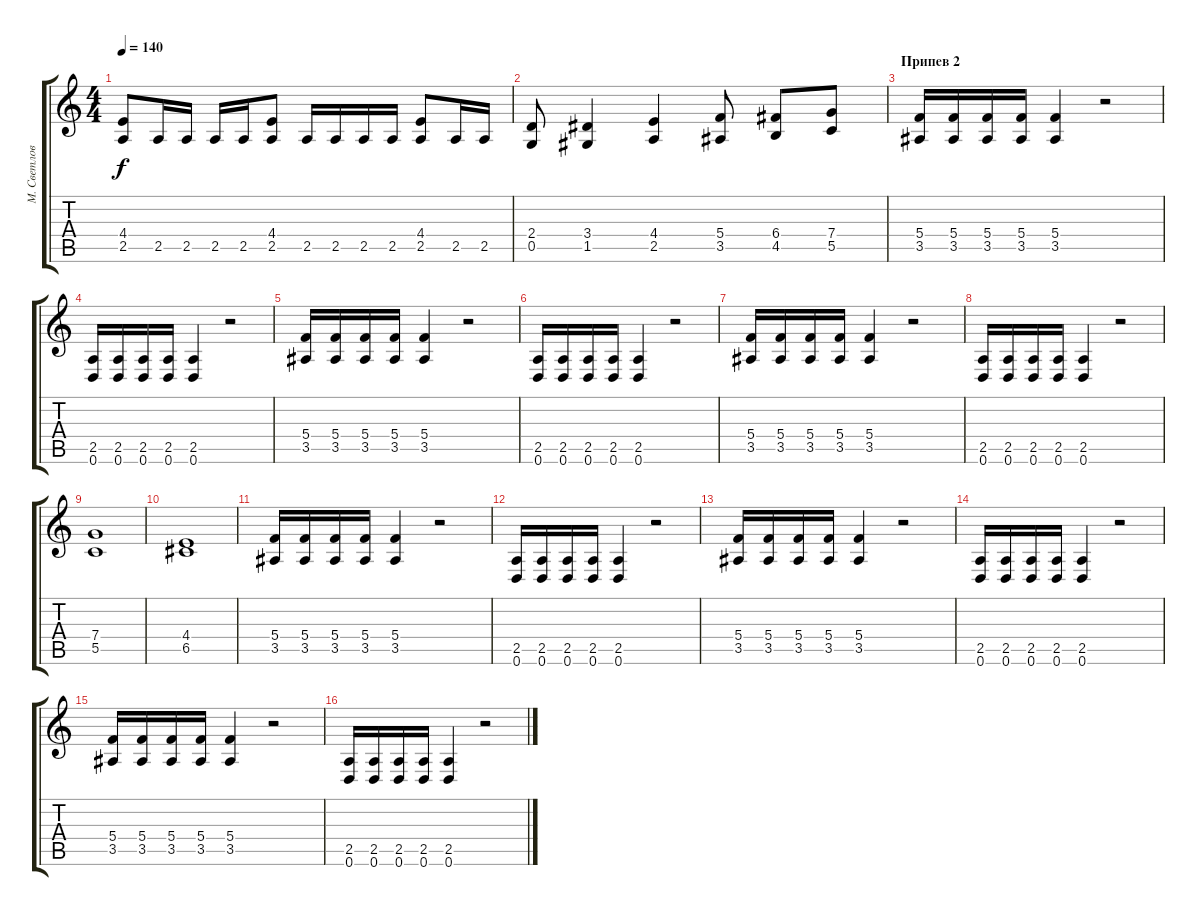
\track ("М. Светлов" "М. Светлов") {instrument distortionguitar}
\staff {score tabs}
\tuning (D4 A3 F3 C3 G2 D2) {hide}
\ts (4 4)
\tempo 140
\clef g2
\ks c
(4.4 2.5).8{dy f} 2.5.16 2.5.16 2.5.16 2.5.16 (4.4 2.5).8 2.5.16 2.5.16 2.5.16 2.5.16 (4.4 2.5).8 2.5.16 2.5.16 |
(2.4 0.5).8 (3.4 1.5).4 (4.4 2.5).4 (5.4 3.5).8 (6.4 4.5).8 (7.4 5.5).8 |
\section ("" "Припев 2")
(5.4 3.5).16 (5.4 3.5).16 (5.4 3.5).16 (5.4 3.5).16 (5.4 3.5).4 r.2 |
(2.5 0.6).16 (2.5 0.6).16 (2.5 0.6).16 (2.5 0.6).16 (2.5 0.6).4 r.2 |
(5.4 3.5).16 (5.4 3.5).16 (5.4 3.5).16 (5.4 3.5).16 (5.4 3.5).4 r.2 |
(2.5 0.6).16 (2.5 0.6).16 (2.5 0.6).16 (2.5 0.6).16 (2.5 0.6).4 r.2 |
(5.4 3.5).16 (5.4 3.5).16 (5.4 3.5).16 (5.4 3.5).16 (5.4 3.5).4 r.2 |
(2.5 0.6).16 (2.5 0.6).16 (2.5 0.6).16 (2.5 0.6).16 (2.5 0.6).4 r.2 |
(7.4 5.5).1 |
(4.4 6.5).1 |
(5.4 3.5).16 (5.4 3.5).16 (5.4 3.5).16 (5.4 3.5).16 (5.4 3.5).4 r.2 |
(2.5 0.6).16 (2.5 0.6).16 (2.5 0.6).16 (2.5 0.6).16 (2.5 0.6).4 r.2 |
(5.4 3.5).16 (5.4 3.5).16 (5.4 3.5).16 (5.4 3.5).16 (5.4 3.5).4 r.2 |
(2.5 0.6).16 (2.5 0.6).16 (2.5 0.6).16 (2.5 0.6).16 (2.5 0.6).4 r.2 |
(5.4 3.5).16 (5.4 3.5).16 (5.4 3.5).16 (5.4 3.5).16 (5.4 3.5).4 r.2 |
(2.5 0.6).16 (2.5 0.6).16 (2.5 0.6).16 (2.5 0.6).16 (2.5 0.6).4 r.2
